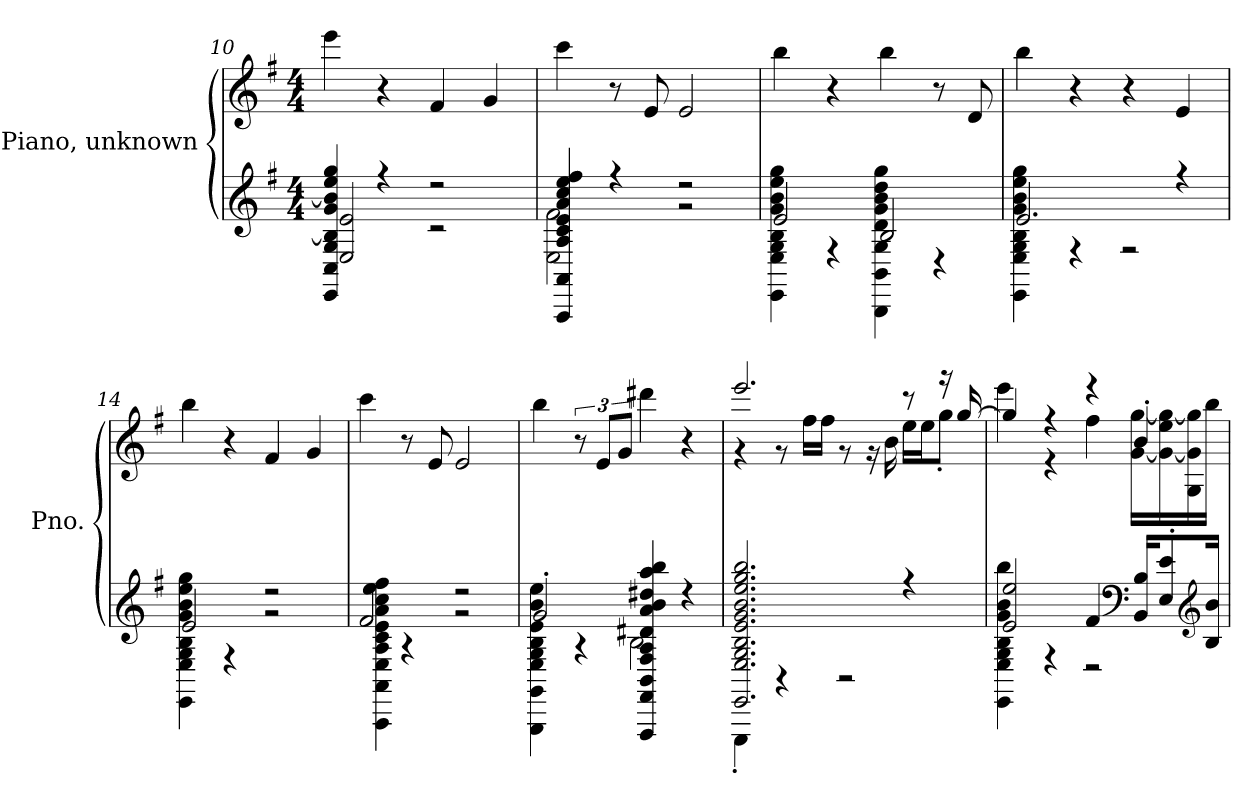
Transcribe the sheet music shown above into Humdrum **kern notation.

**kern	**kern
*part1	*part1
*staff2	*staff1
*I"Piano, unknown	*
*I'Pno.	*
!!LO:LB:g=z
*clefG2	*clefG2
*k[f#]	*k[f#]
*M4/4	*M4/4
=10	=10
*^	*
4EE/ 4C/ 4G/ 4B/] 4g/ 4b/] 4ee/ 4gg/	2E/ 2e/	4eee\
4r	.	4r
2r	2r	4f#/
.	.	4g/
=11	=11	=11
4AAA/ 4AA/ 4A/ 4c/ 4e/ 4a/ 4cc/ 4ee/ 4ff#/	2E\ 2f#\	4ccc\
4r	.	8r
.	.	8e/
2r	2r	2e/
=12	=12	=12
2e/	4EE\ 4E\ 4G\ 4B\ 4g\ 4b\ 4ee\ 4gg\	4bb\
.	4r	4r
2B/	4BBB\ 4BB\ 4G\ 4d\ 4g\ 4b\ 4dd\ 4gg\	4bb\
.	4r	8r
.	.	8d/
=13	=13	=13
2.e/	4EE\ 4E\ 4G\ 4B\ 4g\ 4b\ 4ee\ 4gg\	4bb\
.	4r	4r
.	2r	4r
4r	.	4e/
=14	=14	=14
2e/	4EE\ 4E\ 4G\ 4B\ 4g\ 4b\ 4ee\ 4gg\	4bb\
.	4r	4r
2r	2r	4f#/
.	.	4g/
=15	=15	=15
2f#/	4AAA\ 4AA\ 4E\ 4A\ 4c\ 4e\ 4a\ 4cc\ 4ee\ 4ff#\	4ccc\
.	4r	8r
.	.	8e/
2r	2r	2e/
=16	=16	=16
2g'/	4GGG\ 4GG\ 4E\ 4G\ 4B\ 4e\ 4b\ 4ee\	4bb\
.	4r	12r
.	.	12e/L
.	.	12g/J
4FFF#/ 4FF#/ 4BB/ 4F#/ 4A/ 4d#X/ 4a/ 4b/ 4dd#X/ 4aa/ 4bb/	2B\	4ddd#X\
4r	.	4r
!!LO:LB:g=z
=17	=17	=17
*	*	*^
2.EE/ 2.E/ 2.G/ 2.B/ 2.e/ 2.g/ 2.b/ 2.ee/ 2.gg/ 2.bb/	4EEE'\	2.eee/	4r
.	4r	.	8r
.	.	.	16ff#\LL
.	.	.	16ff#\JJ
.	2r	.	8r
.	.	.	16r
.	.	.	16b\
4r	.	8r	16ee\LL
.	.	.	16ee\J
.	.	16r	8gg'\J
.	.	[16gg/	.
=18	=18	=18	=18
2e/ 2ee/	4EE\ 4E\ 4G\ 4B\ 4g\ 4b\ 4bb\	4gg/]	4eee\
.	4r	4r	4r
4f#/	2r	4r	4ff#\
*clefF4	*	*	*
16BB/ 16B/KL	.	4b'/	[16g\ [16gg\LL
8E/' 8e/'	.	.	16g\_ 16ee\ 16gg\_
.	.	.	16G\ 16g\] 16gg\]
*clefG2	*	*	*
16B/ 16b/Jk	.	.	16bb\JJ
*v	*v	*	*
*	*v	*v
=	=
*-	*-
